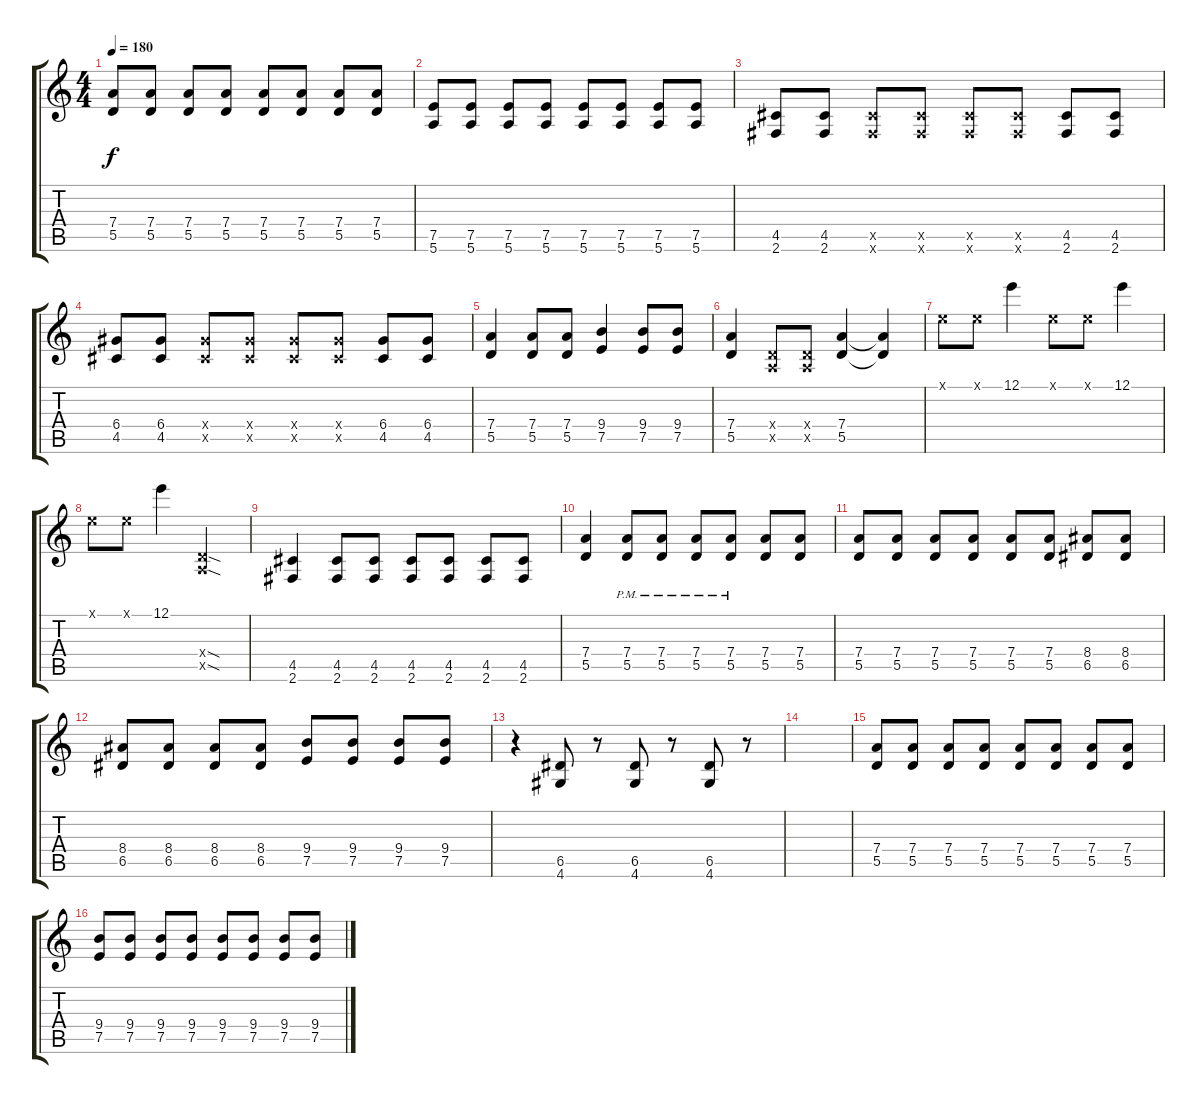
\track "" {instrument overdrivenguitar}
\staff {score tabs}
\tuning (E4 B3 G3 D3 A2 E2) {hide}
\ts (4 4)
\tempo 180
\clef g2
\ks c
(7.4 5.5).8{dy f} (7.4 5.5).8 (7.4 5.5).8 (7.4 5.5).8 (7.4 5.5).8 (7.4 5.5).8 (7.4 5.5).8 (7.4 5.5).8 |
(7.5 5.6).8 (7.5 5.6).8 (7.5 5.6).8 (7.5 5.6).8 (7.5 5.6).8 (7.5 5.6).8 (7.5 5.6).8 (7.5 5.6).8 |
(4.5 2.6).8 (4.5 2.6).8 (4.5{x} 2.6{x}).8 (4.5{x} 2.6{x}).8 (4.5{x} 2.6{x}).8 (4.5{x} 2.6{x}).8 (4.5 2.6).8 (4.5 2.6).8 |
(6.4 4.5).8 (6.4 4.5).8 (6.4{x} 4.5{x}).8 (6.4{x} 4.5{x}).8 (6.4{x} 4.5{x}).8 (6.4{x} 4.5{x}).8 (6.4 4.5).8 (6.4 4.5).8 |
(7.4 5.5).4 (7.4 5.5).8 (7.4 5.5).8 (9.4 7.5).4 (9.4 7.5).8 (9.4 7.5).8 |
(7.4 5.5).4 (0.4{x} 0.5{x}).8 (0.4{x} 0.5{x}).8 (7.4 5.5).4 (7.4{t} 5.5{t}).4 |
0.1{x}.8 0.1{x}.8 12.1.4 0.1{x}.8 0.1{x}.8 12.1.4 |
0.1{x}.8 0.1{x}.8 12.1.4 (0.4{sod x} 0.5{sod x}).2 |
(4.5 2.6).4 (4.5 2.6).8 (4.5 2.6).8 (4.5 2.6).8 (4.5 2.6).8 (4.5 2.6).8 (4.5 2.6).8 |
(7.4 5.5).4 (7.4{pm} 5.5{pm}).8 (7.4{pm} 5.5{pm}).8 (7.4{pm} 5.5{pm}).8 (7.4{pm} 5.5{pm}).8 (7.4 5.5).8 (7.4 5.5).8 |
(7.4 5.5).8 (7.4 5.5).8 (7.4 5.5).8 (7.4 5.5).8 (7.4 5.5).8 (7.4 5.5).8 (8.4 6.5).8 (8.4 6.5).8 |
(8.4 6.5).8 (8.4 6.5).8 (8.4 6.5).8 (8.4 6.5).8 (9.4 7.5).8 (9.4 7.5).8 (9.4 7.5).8 (9.4 7.5).8 |
r.4 (6.5 4.6).8 r.8 (6.5 4.6).8 r.8 (6.5 4.6).8 r.8 |
|
(7.4 5.5).8 (7.4 5.5).8 (7.4 5.5).8 (7.4 5.5).8 (7.4 5.5).8 (7.4 5.5).8 (7.4 5.5).8 (7.4 5.5).8 |
(9.4 7.5).8 (9.4 7.5).8 (9.4 7.5).8 (9.4 7.5).8 (9.4 7.5).8 (9.4 7.5).8 (9.4 7.5).8 (9.4 7.5).8
